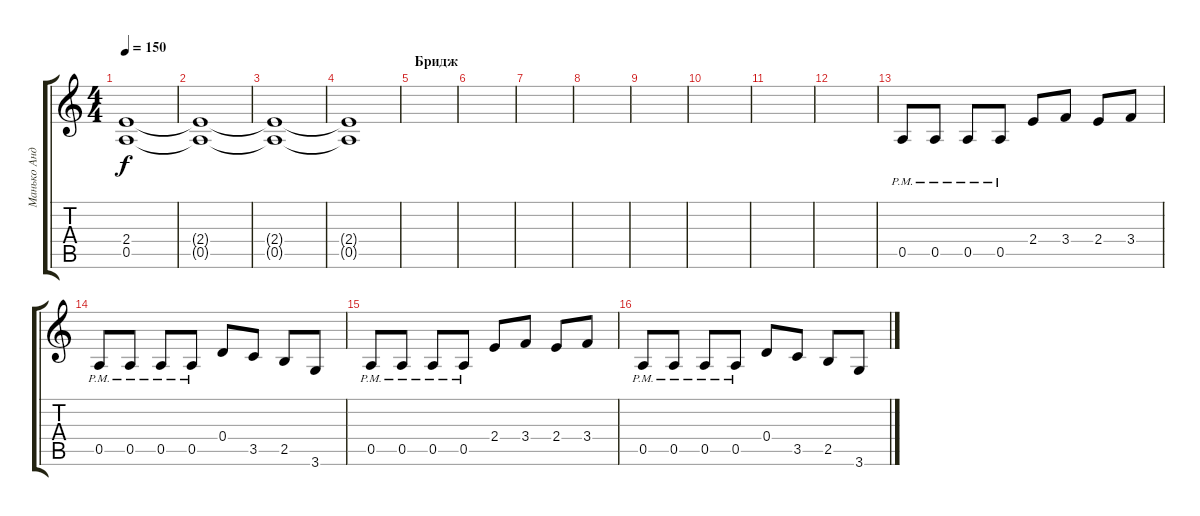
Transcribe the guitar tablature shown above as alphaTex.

\track ("Манько Андрей" "Манько Анд") {instrument distortionguitar}
\staff {score tabs}
\tuning (E4 B3 G3 D3 A2 E2) {hide}
\ts (4 4)
\tempo 150
\clef g2
\ks c
(2.4 0.5).1{dy f} |
(2.4{t} 0.5{t}).1 |
(2.4{t} 0.5{t}).1 |
(2.4{t} 0.5{t}).1 |
\section ("" "Бридж")
|
|
|
|
|
|
|
|
0.5{pm}.8 0.5{pm}.8 0.5{pm}.8 0.5{pm}.8 2.4.8 3.4.8 2.4.8 3.4.8 |
0.5{pm}.8 0.5{pm}.8 0.5{pm}.8 0.5{pm}.8 0.4.8 3.5.8 2.5.8 3.6.8 |
0.5{pm}.8 0.5{pm}.8 0.5{pm}.8 0.5{pm}.8 2.4.8 3.4.8 2.4.8 3.4.8 |
0.5{pm}.8 0.5{pm}.8 0.5{pm}.8 0.5{pm}.8 0.4.8 3.5.8 2.5.8 3.6.8
